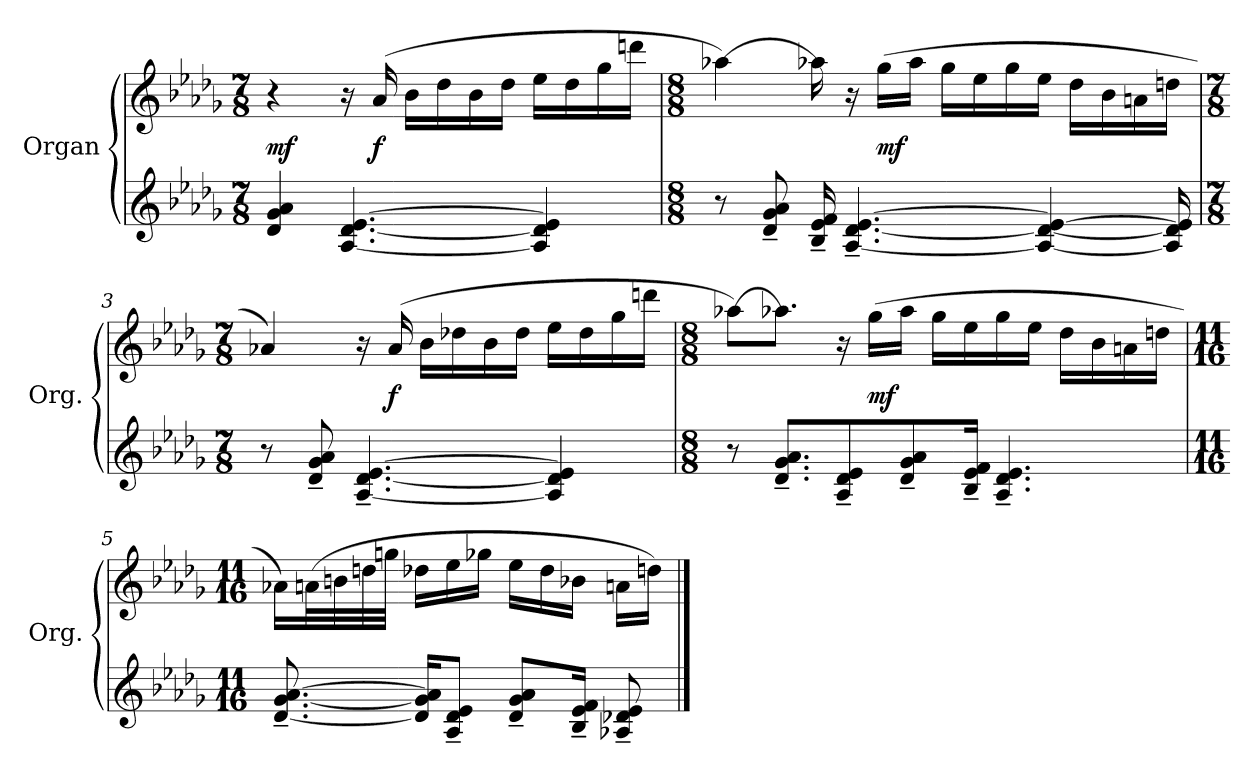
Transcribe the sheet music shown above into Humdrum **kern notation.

**kern	**kern	**dynam
*part1	*part1	*part1
*staff2	*staff1	*staff1/2
*I"Organ	*	*
*I'Org.	*	*
*clefG2	*clefG2	*
*k[b-e-a-d-g-]	*k[b-e-a-d-g-]	*
*D-:	*D-:	*
*M7/8	*M7/8	*
=1	=1	=1
4d- 4g- 4a-	4r	mf
[4.A- [4.d- [4.e-	16r	.
.	(16a-	f
.	16b-LL	.
.	16dd-	.
.	16b-	.
.	16dd-JJ	.
4A-] 4d-] 4e-]	16ee-LL	.
.	16dd-	.
.	16gg-	.
.	16dddnJJ	.
=2	=2	=2
*M8/8	*M8/8	*
8r	[4aa-X)	.
8d-~ 8g-~ 8a-~	.	.
16B-~ 16e-~ 16f~	16aa-X]	.
[4.A-~ [4.d-~ [4.e-~	16r	.
.	(16gg-LL	mf
.	16aa-JJ	.
.	16gg-LL	.
.	16ee-	.
.	16gg-	.
4A-_ 4d-_ 4e-_	16ee-JJ	.
.	16dd-LL	.
.	16b-	.
.	16an	.
16A-] 16d-] 16e-]	16ddnJJ	.
=3	=3	=3
*M7/8	*M7/8	*
8r	4a-X)	.
8d-~ 8g-~ 8a-~	.	.
[4.A-~ [4.d-~ [4.e-~	16r	.
.	(16a-	f
.	16b-LL	.
.	16dd-X	.
.	16b-	.
.	16dd-JJ	.
4A-] 4d-] 4e-]	16ee-LL	.
.	16dd-	.
.	16gg-	.
.	16dddnJJ	.
=4	=4	=4
*M8/8	*M8/8	*
8r	[8aa-XL)	.
8.d-~ 8.g-~ 8.a-~L	8.aa-XJ]	.
8A-~ 8d-~ 8e-~	16r	.
.	(16gg-LL	mf
8d-~ 8g-~ 8a-~	16aa-JJ	.
.	16gg-LL	.
16B-~ 16e-~ 16f~Jk	16ee-	.
4.A-~ 4.d-~ 4.e-~	16gg-	.
.	16ee-JJ	.
.	16dd-LL	.
.	16b-	.
.	16an	.
.	16ddnJJ	.
=5	=5	=5
*M11/16	*M11/16	*
[8.d-~ [8.g-~ [8.a-~	16a-XLL)	.
.	(32anL	.
.	32bn	.
.	32ddn	.
.	32ggnJJJ	.
16d-] 16g-] 16a-]KL	16dd-XLL	.
8A-~ 8d-~ 8e-~J	16ee-	.
.	16gg-XJJ	.
8d-~ 8g-~ 8a-~L	16ee-LL	.
.	16dd-	.
16B-~ 16e-~ 16f~Jk	16b-XJJ	.
8A-X~ 8d-X~ 8e-~	16anLL	.
.	16ddnJJ)	.
==	==	==
*-	*-	*-
